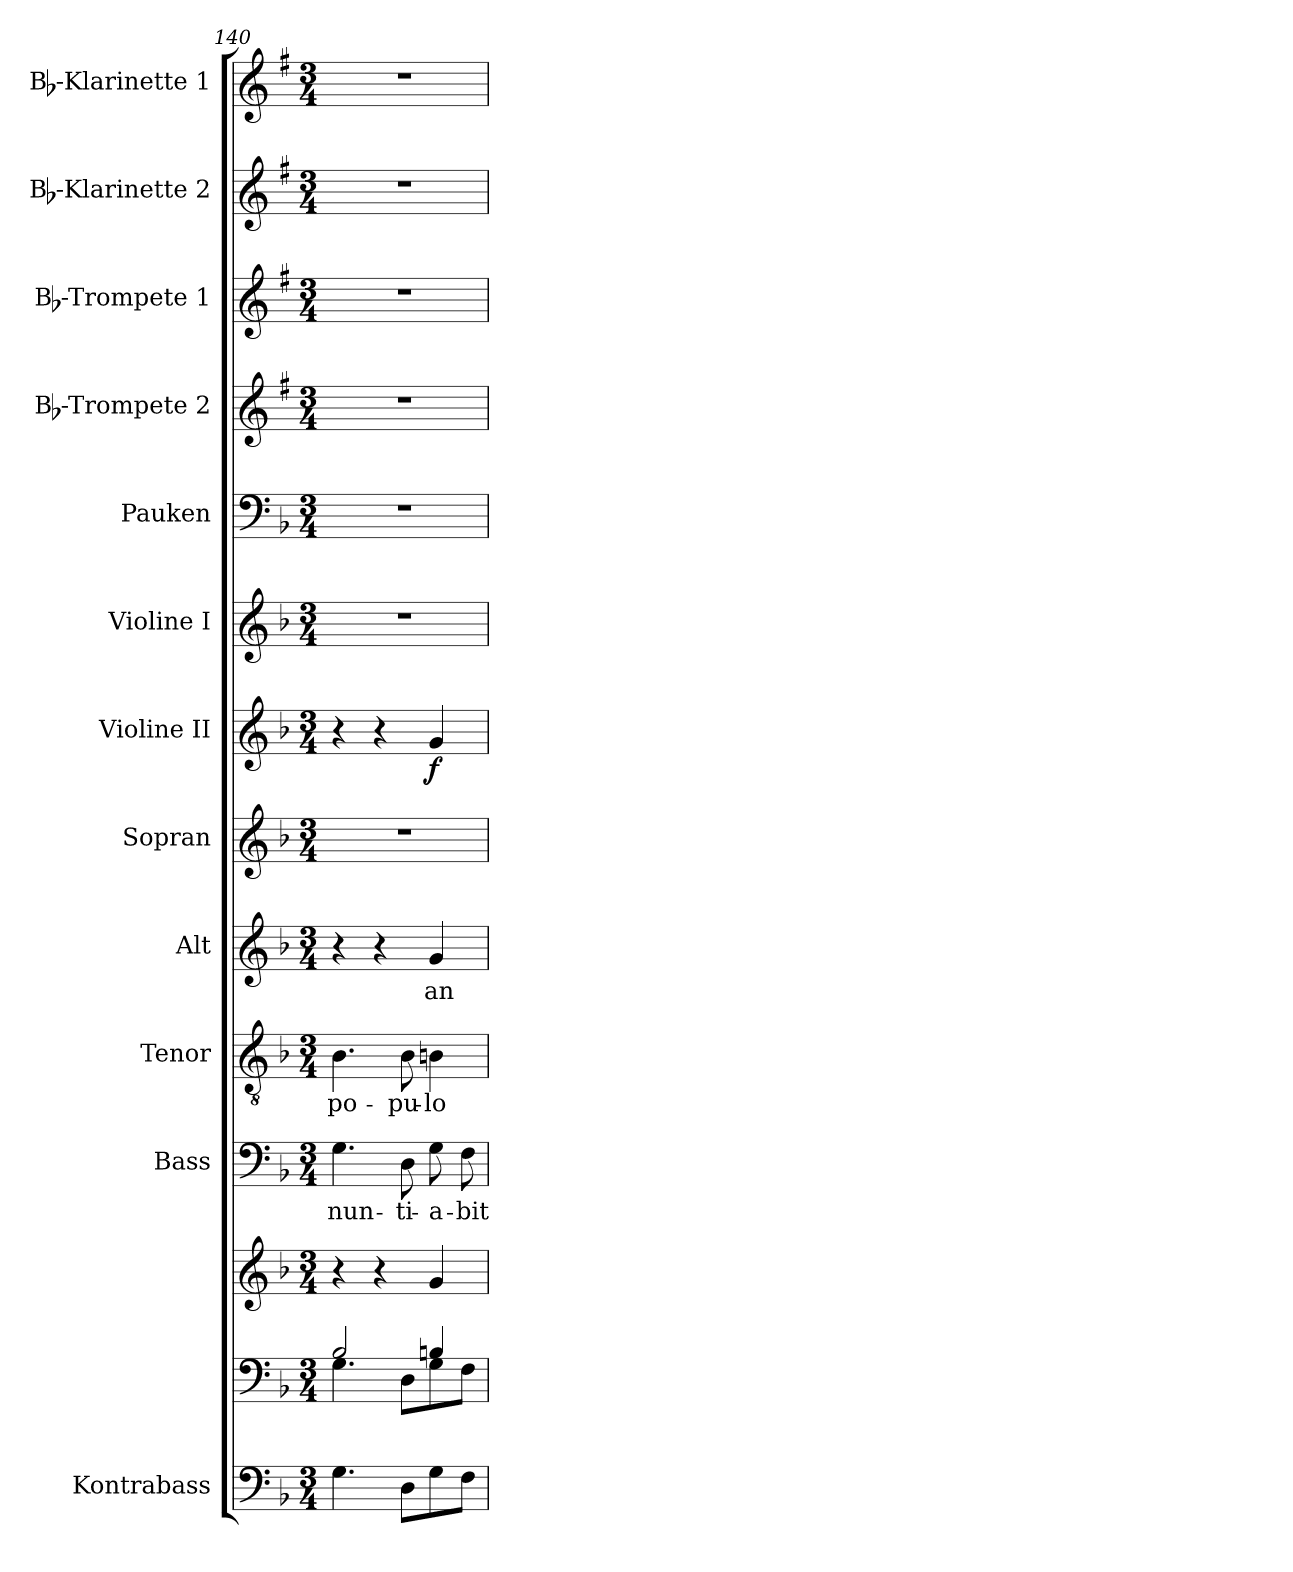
**kern	**kern	**kern	**kern	**text	**kern	**text	**kern	**text	**kern	**kern	**dynam	**kern	**kern	**kern	**kern	**kern	**kern
*part13	*part12	*part12	*part11	*part11	*part10	*part10	*part9	*part9	*part8	*part7	*part7	*part6	*part5	*part4	*part3	*part2	*part1
*staff14	*staff13	*staff12	*staff11	*staff11	*staff10	*staff10	*staff9	*staff9	*staff8	*staff7	*staff7	*staff6	*staff5	*staff4	*staff3	*staff2	*staff1
*I"Kontrabass	*	*	*I"Bass	*	*I"Tenor	*	*I"Alt	*	*I"Sopran	*I"Violine II	*	*I"Violine I	*I"Pauken	*I"Bb-Trompete 2	*I"Bb-Trompete 1	*I"Bb-Klarinette 2	*I"Bb-Klarinette 1
*I'Kb.	*	*	*I'B.	*	*I'T.	*	*I'A.	*	*I'S.	*I'Vl. II	*	*I'Vl. I	*I'Pk.	*I'Bb Trp. 2	*I'Bb Trp. 1	*I'Bb Kl. 2	*I'Bb Kl. 1
*clefF4	*clefF4	*clefG2	*clefF4	*	*clefGv2	*	*clefG2	*	*clefG2	*clefG2	*	*clefG2	*clefF4	*clefG2	*clefG2	*clefG2	*clefG2
*ITrd7c12	*	*	*	*	*	*	*	*	*	*	*	*	*	*ITrd1c2	*ITrd1c2	*ITrd1c2	*ITrd1c2
*k[b-]	*k[b-]	*k[b-]	*k[b-]	*	*k[b-]	*	*k[b-]	*	*k[b-]	*k[b-]	*	*k[b-]	*k[b-]	*k[b-]	*k[b-]	*k[b-]	*k[b-]
*F:	*F:	*F:	*F:	*	*F:	*	*F:	*	*F:	*F:	*	*F:	*F:	*F:	*F:	*F:	*F:
*M3/4	*M3/4	*M3/4	*M3/4	*	*M3/4	*	*M3/4	*	*M3/4	*M3/4	*	*M3/4	*M3/4	*M3/4	*M3/4	*M3/4	*M3/4
=140	=140	=140	=140	=140	=140	=140	=140	=140	=140	=140	=140	=140	=140	=140	=140	=140	=140
*	*^	*	*	*	*	*	*	*	*	*	*	*	*	*	*	*	*
!	!	!	!	!	!LO:LY:b	!	!LO:LY:b	!	!	!	!	!	!	!	!	!	!	!
4.GG\	2B-/	4.G\	4r	4.G\	-nun-	4.B-\	po-	4r	.	2.r	4r	.	2.r	2.r	2.r	2.r	2.r	2.r
.	.	.	4r	.	.	.	.	4r	.	.	4r	.	.	.	.	.	.	.
!	!	!	!	!	!LO:LY:b	!	!LO:LY:b	!	!	!	!	!	!	!	!	!	!	!
8DD\L	.	8D\L	.	8D\	-ti-	8B-\	-pu-	.	.	.	.	.	.	.	.	.	.	.
!	!	!	!	!	!LO:LY:b	!	!LO:LY:b	!	!LO:LY:b	!	!	!LO:DY:b	!	!	!	!	!	!
8GG\	4Bn/	8G\	4g/	8G\	-a-	4Bn\	-lo	4g/	an-	.	4g/	f	.	.	.	.	.	.
!	!	!	!	!	!LO:LY:b	!	!	!	!	!	!	!	!	!	!	!	!	!
8FF\J	.	8F\J	.	8F\	-bit	.	.	.	.	.	.	.	.	.	.	.	.	.
*	*v	*v	*	*	*	*	*	*	*	*	*	*	*	*	*	*	*	*
=	=	=	=	=	=	=	=	=	=	=	=	=	=	=	=	=	=
*-	*-	*-	*-	*-	*-	*-	*-	*-	*-	*-	*-	*-	*-	*-	*-	*-	*-
